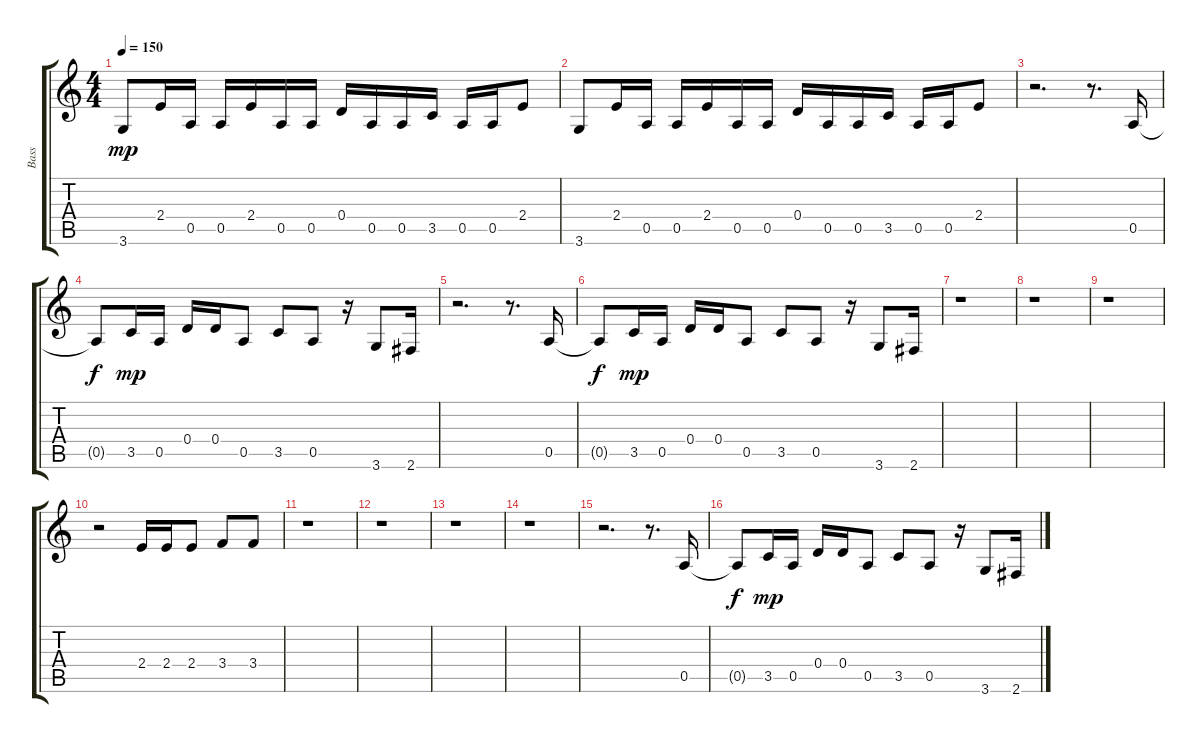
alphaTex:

\track ("Bass" "Bass") {instrument electricbasspick}
\staff {score tabs}
\tuning (E4 B3 G3 D3 A2 E2) {hide}
\ts (4 4)
\tempo 150
\clef g2
\ks c
3.6.8{dy mp} 2.4.16 0.5.16 0.5.16 2.4.16 0.5.16 0.5.16 0.4.16 0.5.16 0.5.16 3.5.16 0.5.16 0.5.16 2.4.8 |
3.6.8 2.4.16 0.5.16 0.5.16 2.4.16 0.5.16 0.5.16 0.4.16 0.5.16 0.5.16 3.5.16 0.5.16 0.5.16 2.4.8 |
r.2{d} r.8{d} 0.5.16 |
0.5{t}.8{dy f} 3.5.16{dy mp} 0.5.16 0.4.16 0.4.16 0.5.8 3.5.8 0.5.8 r.16 3.6.8 2.6.16 |
r.2{d} r.8{d} 0.5.16 |
0.5{t}.8{dy f} 3.5.16{dy mp} 0.5.16 0.4.16 0.4.16 0.5.8 3.5.8 0.5.8 r.16 3.6.8 2.6.16 |
r.1 |
r.1 |
r.1 |
r.2 2.4.16 2.4.16 2.4.8 3.4.8 3.4.8 |
r.1 |
r.1 |
r.1 |
r.1 |
r.2{d} r.8{d} 0.5.16 |
0.5{t}.8{dy f} 3.5.16{dy mp} 0.5.16 0.4.16 0.4.16 0.5.8 3.5.8 0.5.8 r.16 3.6.8 2.6.16
